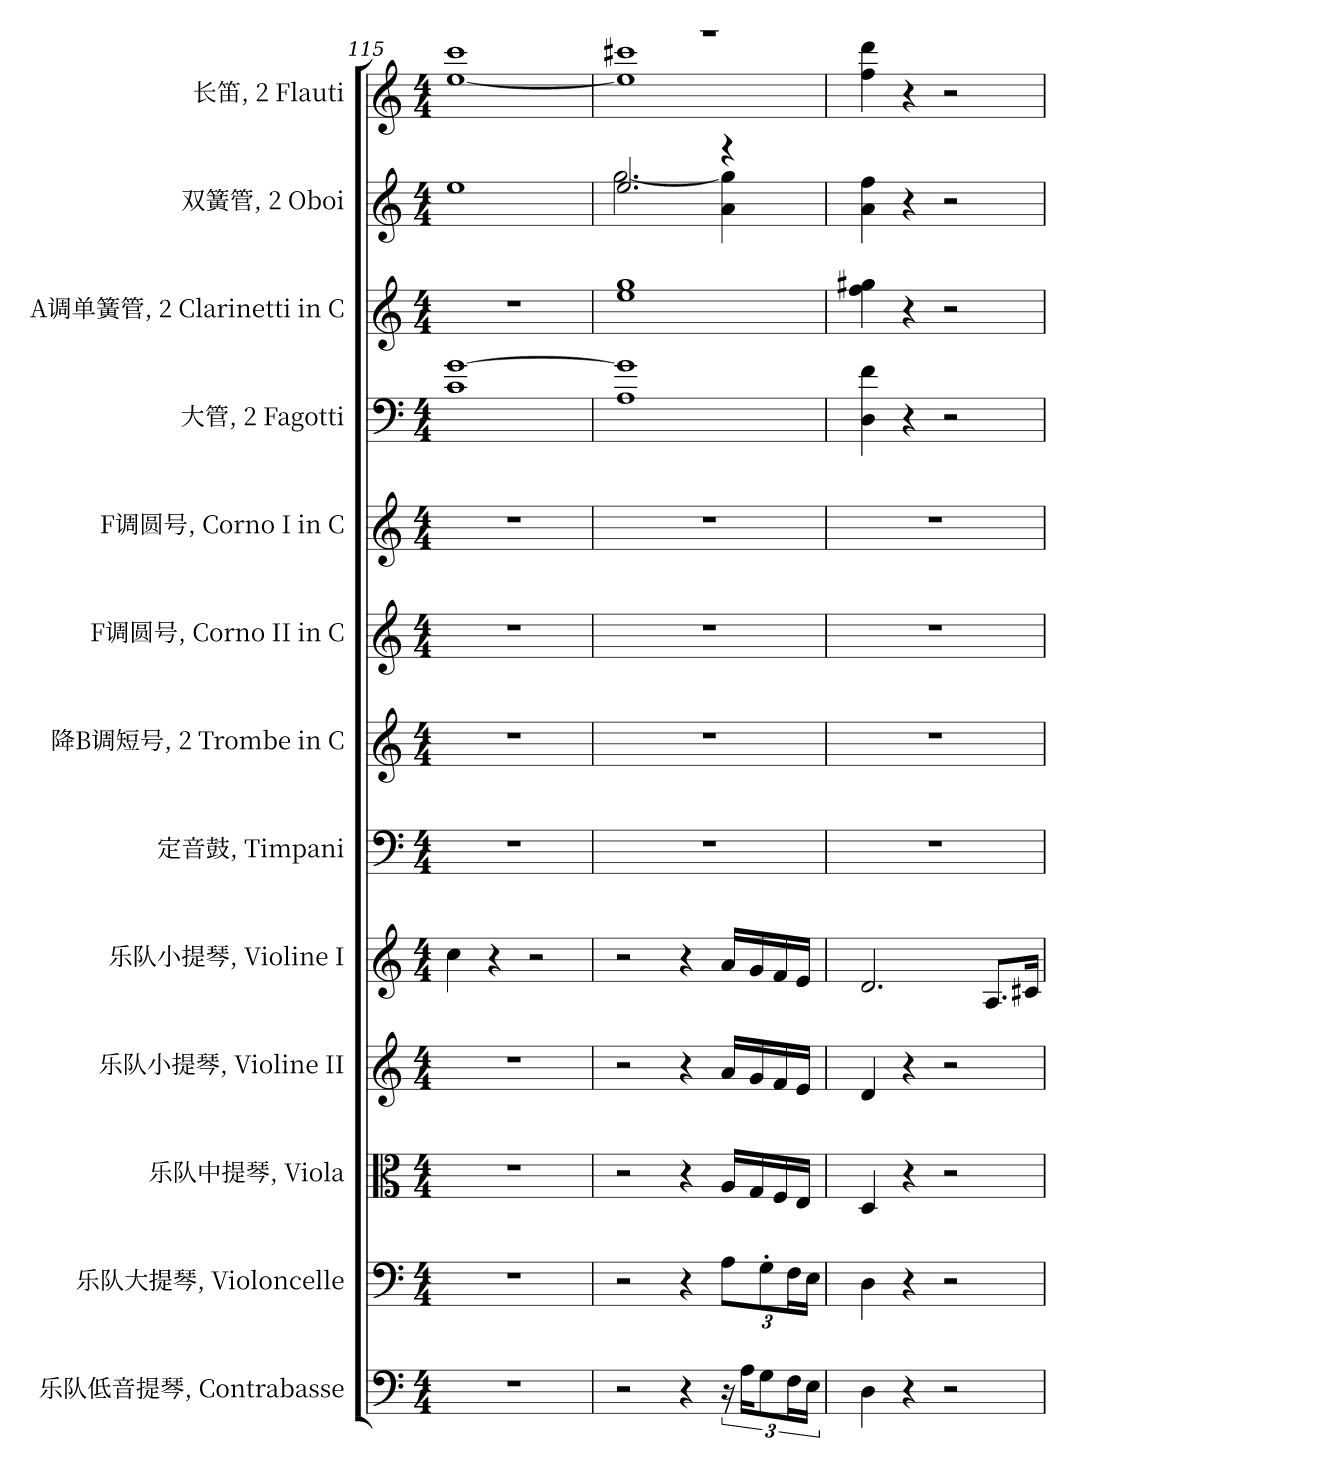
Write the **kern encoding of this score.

**kern	**kern	**kern	**kern	**kern	**kern	**kern	**kern	**kern	**kern	**kern	**kern	**kern
*part13	*part12	*part11	*part10	*part9	*part8	*part7	*part6	*part5	*part4	*part3	*part2	*part1
*staff13	*staff12	*staff11	*staff10	*staff9	*staff8	*staff7	*staff6	*staff5	*staff4	*staff3	*staff2	*staff1
*I"乐队低音提琴, Contrabasse	*I"乐队大提琴, Violoncelle	*I"乐队中提琴, Viola	*I"乐队小提琴, Violine II	*I"乐队小提琴, Violine I	*I"定音鼓, Timpani	*I"降B调短号, 2 Trombe in C	*I"F调圆号, Corno II in C	*I"F调圆号, Corno I in C	*I"大管, 2 Fagotti	*I"A调单簧管, 2 Clarinetti in C	*I"双簧管, 2 Oboi	*I"长笛, 2 Flauti
*I'Cbs.	*	*	*	*	*I'Timp.	*	*	*	*	*I'A Cl.	*I'Ob.	*I'Fl.
*clefF4	*clefF4	*clefC3	*clefG2	*clefG2	*clefF4	*clefG2	*clefG2	*clefG2	*clefF4	*clefG2	*clefG2	*clefG2
*ITrd7c12	*	*	*	*	*	*ITrd1c2	*ITrd4c7	*ITrd4c7	*	*ITrd2c3	*	*
*k[]	*k[]	*k[]	*k[]	*k[]	*k[]	*k[b-e-]	*k[b-]	*k[b-]	*k[]	*k[f#c#g#]	*k[]	*k[]
*M4/4	*M4/4	*M4/4	*M4/4	*M4/4	*M4/4	*M4/4	*M4/4	*M4/4	*M4/4	*M4/4	*M4/4	*M4/4
*MM198	*MM198	*MM198	*MM198	*MM198	*MM198	*MM198	*MM198	*MM198	*MM198	*MM198	*MM198	*MM198
=115	=115	=115	=115	=115	=115	=115	=115	=115	=115	=115	=115	=115
*	*	*	*	*	*	*	*	*	*^	*	*	*^
1r	1r	1r	1r	4cc\	1r	1r	1r	1r	[1g	1c	1r	1ee	1ccc	[1ee
.	.	.	.	4r	.	.	.	.	.	.	.	.	.	.
.	.	.	.	2r	.	.	.	.	.	.	.	.	.	.
*	*	*	*	*	*	*	*	*	*v	*v	*	*	*	*
=116	=116	=116	=116	=116	=116	=116	=116	=116	=116	=116	=116	=116	=116
*	*	*	*	*	*	*	*	*	*	*	*	*MM198	*
*	*	*	*	*	*	*	*	*	*	*	*^	*	*
2r	2r	2r	2r	2r	1r	1r	1r	1r	1A 1g]	1cc# 1ee	2.ee/	[2.gg\	1r	1ee] 1ccc#X
4r	4r	4r	4r	4r	.	.	.	.	.	.	.	.	.	.
*	*Xbrackettup	*	*	*	*	*	*	*	*	*	*	*	*	*
24r	12A\L	16A/LL	16a/LL	16a/LL	.	.	.	.	.	.	4r	4a\ 4gg\]	.	.
24AA\KL	.	.	.	.	.	.	.	.	.	.	.	.	.	.
.	.	16G/	16g/	16g/	.	.	.	.	.	.	.	.	.	.
12GG\	12G'\	.	.	.	.	.	.	.	.	.	.	.	.	.
.	.	16F/	16f/	16f/	.	.	.	.	.	.	.	.	.	.
24FF\L	24F\L	.	.	.	.	.	.	.	.	.	.	.	.	.
.	.	16E/JJ	16e/JJ	16e/JJ	.	.	.	.	.	.	.	.	.	.
24EE\JJ	24E\JJ	.	.	.	.	.	.	.	.	.	.	.	.	.
*	*	*	*	*	*	*	*	*	*	*	*v	*v	*	*
*	*	*	*	*	*	*	*	*	*	*	*	*v	*v
!!LO:PB:g=z
=117	=117	=117	=117	=117	=117	=117	=117	=117	=117	=117	=117	=117
*	*	*	*	*	*	*	*	*	*	*	*	*MM198
4DD\	4D\	4D/	4d/	2.d/	1r	1r	1r	1r	4D\ 4f\	4dd\ 4ee#X\	4a\ 4ff\	4ff\ 4ddd\
4r	4r	4r	4r	.	.	.	.	.	4r	4r	4r	4r
*	*	*	*	*	*	*	*	*	*	*	*	*MM213
2r	2r	2r	2r	.	.	.	.	.	2r	2r	2r	2r
.	.	.	.	8.A/L	.	.	.	.	.	.	.	.
.	.	.	.	16c#X/Jk	.	.	.	.	.	.	.	.
=	=	=	=	=	=	=	=	=	=	=	=	=
*-	*-	*-	*-	*-	*-	*-	*-	*-	*-	*-	*-	*-
